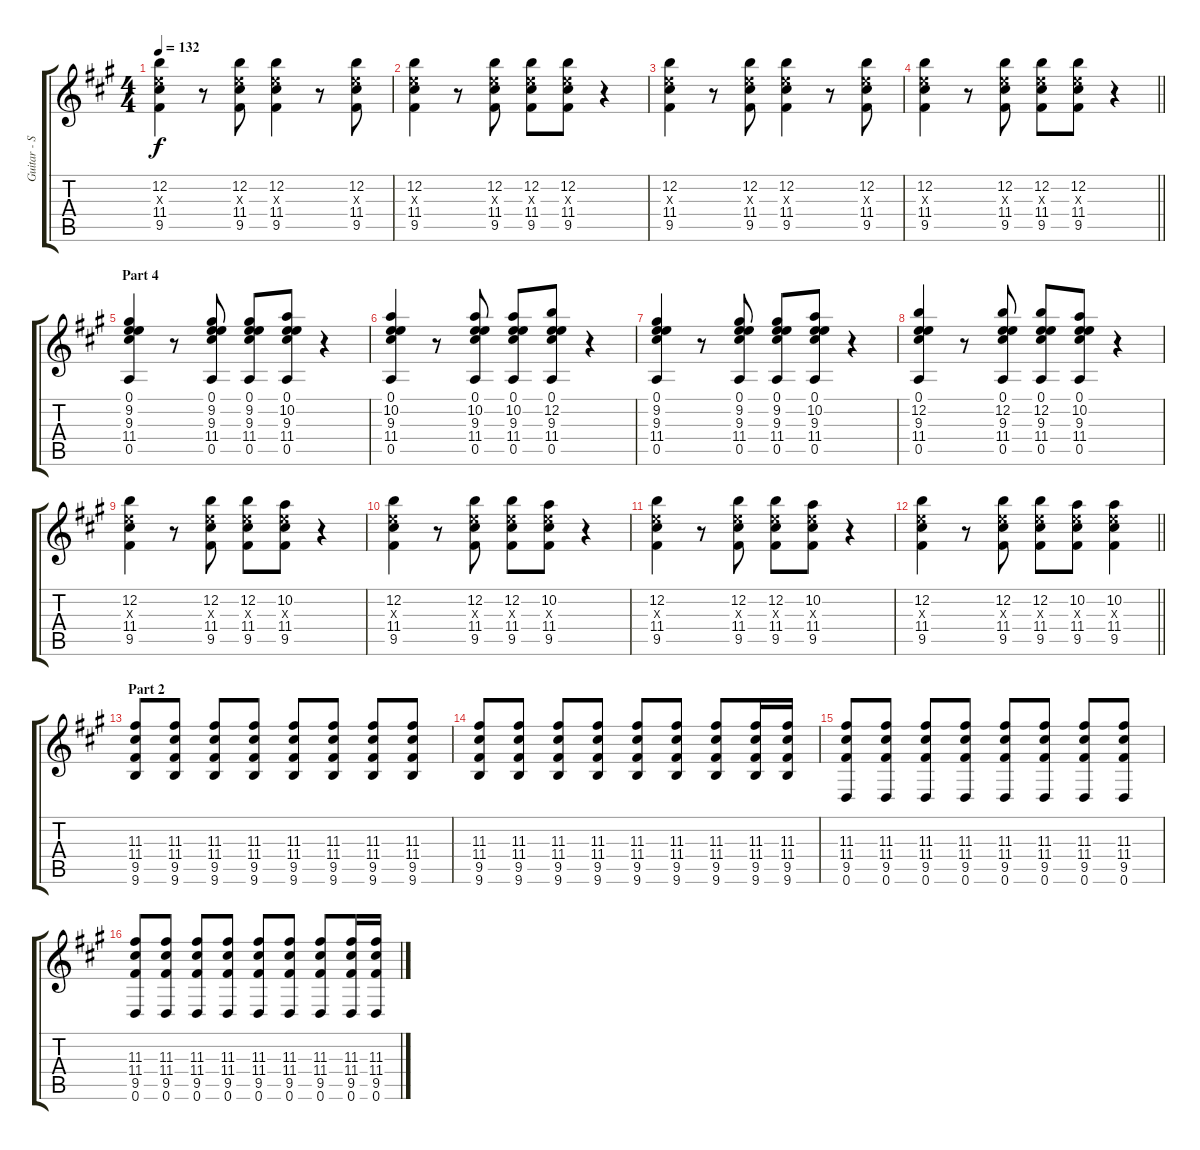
\track ("Guitar - Simon Neil" "Guitar - S") {instrument electricguitarclean}
\staff {score tabs}
\tuning (E4 B3 G3 D3 A2 D2) {hide}
\ts (4 4)
\tempo 132
\clef g2
\ks a
(12.2 9.3{x} 11.4 9.5).4{dy f} r.8 (12.2 9.3{x} 11.4 9.5).8 (12.2 9.3{x} 11.4 9.5).4 r.8 (12.2 9.3{x} 11.4 9.5).8 |
(12.2 9.3{x} 11.4 9.5).4 r.8 (12.2 9.3{x} 11.4 9.5).8 (12.2 9.3{x} 11.4 9.5).8 (12.2 9.3{x} 11.4 9.5).8 r.4 |
(12.2 9.3{x} 11.4 9.5).4 r.8 (12.2 9.3{x} 11.4 9.5).8 (12.2 9.3{x} 11.4 9.5).4 r.8 (12.2 9.3{x} 11.4 9.5).8 |
\barLineRight lightlight
(12.2 9.3{x} 11.4 9.5).4 r.8 (12.2 9.3{x} 11.4 9.5).8 (12.2 9.3{x} 11.4 9.5).8 (12.2 9.3{x} 11.4 9.5).8 r.4 |
\section ("" "Part 4")
(0.1 9.2 9.3 11.4 0.5).4 r.8 (0.1 9.2 9.3 11.4 0.5).8 (0.1 9.2 9.3 11.4 0.5).8 (0.1 10.2 9.3 11.4 0.5).8 r.4 |
(0.1 10.2 9.3 11.4 0.5).4 r.8 (0.1 10.2 9.3 11.4 0.5).8 (0.1 10.2 9.3 11.4 0.5).8 (0.1 12.2 9.3 11.4 0.5).8 r.4 |
(0.1 9.2 9.3 11.4 0.5).4 r.8 (0.1 9.2 9.3 11.4 0.5).8 (0.1 9.2 9.3 11.4 0.5).8 (0.1 10.2 9.3 11.4 0.5).8 r.4 |
(0.1 12.2 9.3 11.4 0.5).4 r.8 (0.1 12.2 9.3 11.4 0.5).8 (0.1 12.2 9.3 11.4 0.5).8 (0.1 10.2 9.3 11.4 0.5).8 r.4 |
(12.2 9.3{x} 11.4 9.5).4 r.8 (12.2 9.3{x} 11.4 9.5).8 (12.2 9.3{x} 11.4 9.5).8 (10.2 9.3{x} 11.4 9.5).8 r.4 |
(12.2 9.3{x} 11.4 9.5).4 r.8 (12.2 9.3{x} 11.4 9.5).8 (12.2 9.3{x} 11.4 9.5).8 (10.2 9.3{x} 11.4 9.5).8 r.4 |
(12.2 9.3{x} 11.4 9.5).4 r.8 (12.2 9.3{x} 11.4 9.5).8 (12.2 9.3{x} 11.4 9.5).8 (10.2 9.3{x} 11.4 9.5).8 r.4 |
\barLineRight lightlight
(12.2 9.3{x} 11.4 9.5).4 r.8 (12.2 9.3{x} 11.4 9.5).8 (12.2 9.3{x} 11.4 9.5).8 (10.2 9.3{x} 11.4 9.5).8 (10.2 9.3{x} 11.4 9.5).4 |
\section ("" "Part 2")
(11.3 11.4 9.5 9.6).8{volume 10} (11.3 11.4 9.5 9.6).8 (11.3 11.4 9.5 9.6).8 (11.3 11.4 9.5 9.6).8 (11.3 11.4 9.5 9.6).8 (11.3 11.4 9.5 9.6).8 (11.3 11.4 9.5 9.6).8 (11.3 11.4 9.5 9.6).8 |
(11.3 11.4 9.5 9.6).8 (11.3 11.4 9.5 9.6).8 (11.3 11.4 9.5 9.6).8 (11.3 11.4 9.5 9.6).8 (11.3 11.4 9.5 9.6).8 (11.3 11.4 9.5 9.6).8 (11.3 11.4 9.5 9.6).8 (11.3 11.4 9.5 9.6).16 (11.3 11.4 9.5 9.6).16 |
(11.3 11.4 9.5 0.6).8 (11.3 11.4 9.5 0.6).8 (11.3 11.4 9.5 0.6).8 (11.3 11.4 9.5 0.6).8 (11.3 11.4 9.5 0.6).8 (11.3 11.4 9.5 0.6).8 (11.3 11.4 9.5 0.6).8 (11.3 11.4 9.5 0.6).8 |
(11.3 11.4 9.5 0.6).8 (11.3 11.4 9.5 0.6).8 (11.3 11.4 9.5 0.6).8 (11.3 11.4 9.5 0.6).8 (11.3 11.4 9.5 0.6).8 (11.3 11.4 9.5 0.6).8 (11.3 11.4 9.5 0.6).8 (11.3 11.4 9.5 0.6).16 (11.3 11.4 9.5 0.6).16
